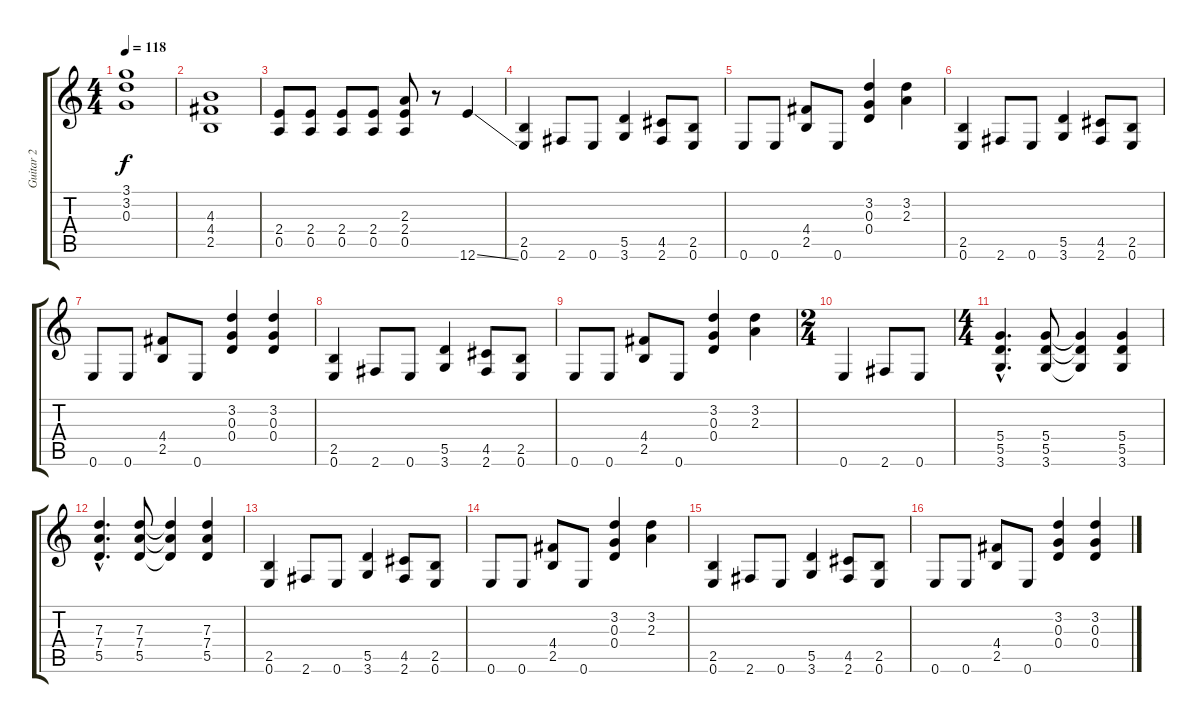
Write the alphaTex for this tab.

\track ("Guitar 2" "Guitar 2") {instrument distortionguitar}
\staff {score tabs}
\tuning (E4 B3 G3 D3 A2 E2) {hide}
\ts (4 4)
\tempo 118
\clef g2
\ks c
(3.1 3.2 0.3).1{dy f} |
(4.3 4.4 2.5).1 |
(2.4 0.5).8 (2.4 0.5).8 (2.4 0.5).8 (2.4 0.5).8 (2.3 2.4 0.5).8 r.8 12.6{ss}.4 |
(2.5 0.6).4 2.6.8 0.6.8 (5.5 3.6).4 (4.5 2.6).8 (2.5 0.6).8 |
0.6.8 0.6.8 (4.4 2.5).8 0.6.8 (3.2 0.3 0.4).4 (3.2 2.3).4 |
(2.5 0.6).4 2.6.8 0.6.8 (5.5 3.6).4 (4.5 2.6).8 (2.5 0.6).8 |
0.6.8 0.6.8 (4.4 2.5).8 0.6.8 (3.2 0.3 0.4).4 (3.2 0.3 0.4).4 |
(2.5 0.6).4 2.6.8 0.6.8 (5.5 3.6).4 (4.5 2.6).8 (2.5 0.6).8 |
0.6.8 0.6.8 (4.4 2.5).8 0.6.8 (3.2 0.3 0.4).4 (3.2 2.3).4 |
\ts (2 4)
0.6.4 2.6.8 0.6.8 |
\ts (4 4)
(5.4{hac} 5.5{hac} 3.6{hac}).4{d} (5.4 5.5 3.6).8 (5.4{t} 5.5{t} 3.6{t}).4 (5.4 5.5 3.6).4 |
(7.3{hac} 7.4{hac} 5.5{hac}).4{d} (7.3 7.4 5.5).8 (7.3{t} 7.4{t} 5.5{t}).4 (7.3 7.4 5.5).4 |
(2.5 0.6).4 2.6.8 0.6.8 (5.5 3.6).4 (4.5 2.6).8 (2.5 0.6).8 |
0.6.8 0.6.8 (4.4 2.5).8 0.6.8 (3.2 0.3 0.4).4 (3.2 2.3).4 |
(2.5 0.6).4 2.6.8 0.6.8 (5.5 3.6).4 (4.5 2.6).8 (2.5 0.6).8 |
0.6.8 0.6.8 (4.4 2.5).8 0.6.8 (3.2 0.3 0.4).4 (3.2 0.3 0.4).4
